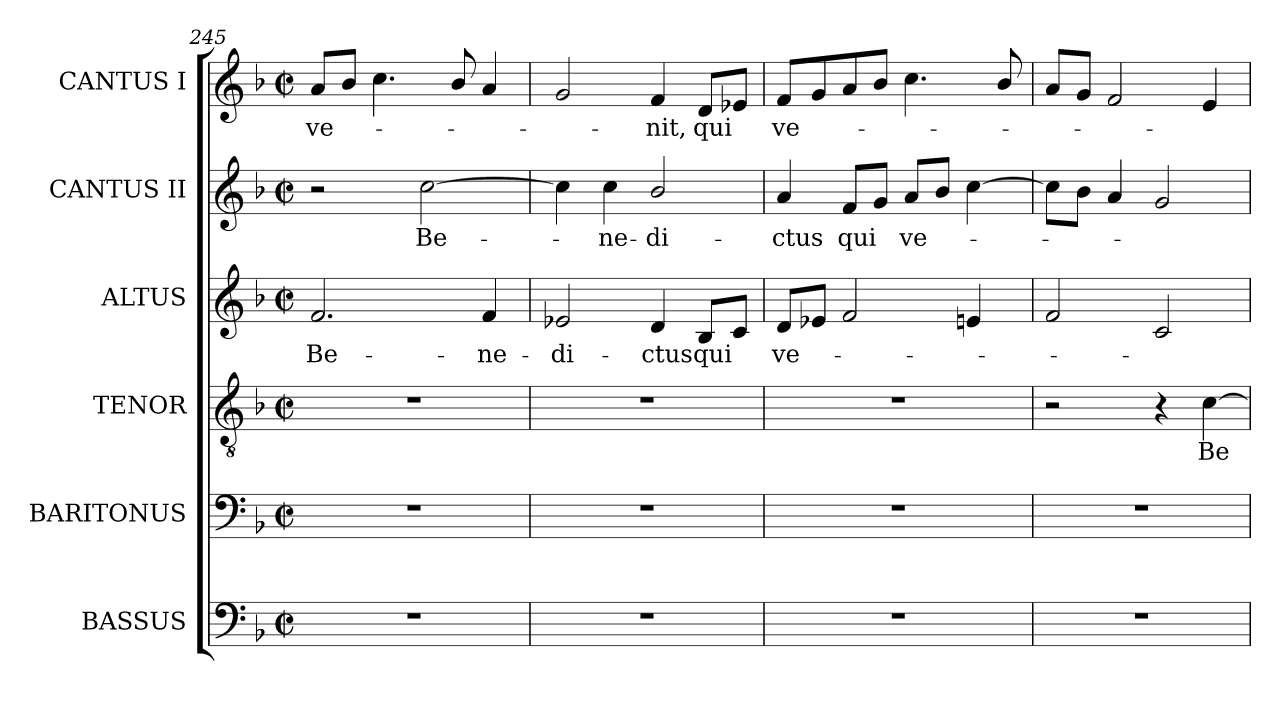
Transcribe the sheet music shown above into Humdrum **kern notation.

**kern	**kern	**kern	**text	**kern	**text	**kern	**text	**kern	**text
*part6	*part5	*part4	*part4	*part3	*part3	*part2	*part2	*part1	*part1
*staff6	*staff5	*staff4	*staff4	*staff3	*staff3	*staff2	*staff2	*staff1	*staff1
*I"BASSUS	*I"BARITONUS	*I"TENOR	*	*I"ALTUS	*	*I"CANTUS II	*	*I"CANTUS I	*
*I'B.	*I'Bar.	*I'T.	*	*I'A.	*	*	*	*	*
*clefF4	*clefF4	*clefGv2	*	*clefG2	*	*clefG2	*	*clefG2	*
*	*	*ITrd7c12	*	*	*	*	*	*	*
*k[b-]	*k[b-]	*k[b-]	*	*k[b-]	*	*k[b-]	*	*k[b-]	*
*F:	*F:	*F:	*	*F:	*	*F:	*	*F:	*
*M2/2	*M2/2	*M2/2	*	*M2/2	*	*M2/2	*	*M2/2	*
*met(c|)	*met(c|)	*met(c|)	*	*met(c|)	*	*met(c|)	*	*met(c|)	*
=245	=245	=245	=245	=245	=245	=245	=245	=245	=245
!	!	!	!	!	!LO:LY:b:color=#000000	!	!	!	!
!	!	!	!	!	!	!	!	!	!LO:LY:b:color=#000000
1r	1r	1r	.	2.fi/	Be-	2r	.	8ai/L	ve-
.	.	.	.	.	.	.	.	8b-i/J	.
.	.	.	.	.	.	.	.	4.cci\	.
!	!	!	!	!	!	!	!LO:LY:b:color=#000000	!	!
.	.	.	.	.	.	[2cci\	Be-	.	.
.	.	.	.	.	.	.	.	8b-i/	.
!	!	!	!	!	!LO:LY:b:color=#000000	!	!	!	!
.	.	.	.	4fi/	-ne-	.	.	4ai/	.
=246	=246	=246	=246	=246	=246	=246	=246	=246	=246
!	!	!	!	!	!LO:LY:b:color=#000000	!	!	!	!
1r	1r	1r	.	2e-Xi/	-di-	4cci\]	.	2gi/	.
!	!	!	!	!	!	!	!LO:LY:b:color=#000000	!	!
.	.	.	.	.	.	4cci\	-ne-	.	.
!	!	!	!	!	!LO:LY:b:color=#000000	!	!	!	!
!	!	!	!	!	!	!	!LO:LY:b:color=#000000	!	!
!	!	!	!	!	!	!	!	!	!LO:LY:b:color=#000000
.	.	.	.	4di/	-ctus	2b-i/	-di-	4fi/	-nit,
!	!	!	!	!	!LO:LY:b:color=#000000	!	!	!	!
!	!	!	!	!	!	!	!	!	!LO:LY:b:color=#000000
.	.	.	.	8B-i/L	qui	.	.	8di/L	qui
.	.	.	.	8ci/J	.	.	.	8e-Xi/J	.
=247	=247	=247	=247	=247	=247	=247	=247	=247	=247
!	!	!	!	!	!LO:LY:b:color=#000000	!	!	!	!
!	!	!	!	!	!	!	!LO:LY:b:color=#000000	!	!
!	!	!	!	!	!	!	!	!	!LO:LY:b:color=#000000
1r	1r	1r	.	8di/L	ve-	4ai/	-ctus	8fi/L	ve-
.	.	.	.	8e-Xi/J	.	.	.	8gi/	.
!	!	!	!	!	!	!	!LO:LY:b:color=#000000	!	!
.	.	.	.	2fi/	.	8fi/L	qui	8ai/	.
.	.	.	.	.	.	8gi/J	.	8b-i/J	.
!	!	!	!	!	!	!	!LO:LY:b:color=#000000	!	!
.	.	.	.	.	.	8ai/L	ve-	4.cci\	.
.	.	.	.	.	.	8b-i/J	.	.	.
.	.	.	.	4eni/	.	[4cci\	.	.	.
.	.	.	.	.	.	.	.	8b-i/	.
=248	=248	=248	=248	=248	=248	=248	=248	=248	=248
1r	1r	2r	.	2fi/	.	8cci\L]	.	8ai/L	.
.	.	.	.	.	.	8b-i\J	.	8gi/J	.
.	.	.	.	.	.	4ai/	.	2fi/	.
.	.	4r	.	2ci/	.	2gi/	.	.	.
!	!	!	!LO:LY:b:color=#000000	!	!	!	!	!	!
.	.	[4Ci\	Be-	.	.	.	.	4ei/	.
=	=	=	=	=	=	=	=	=	=
*-	*-	*-	*-	*-	*-	*-	*-	*-	*-
